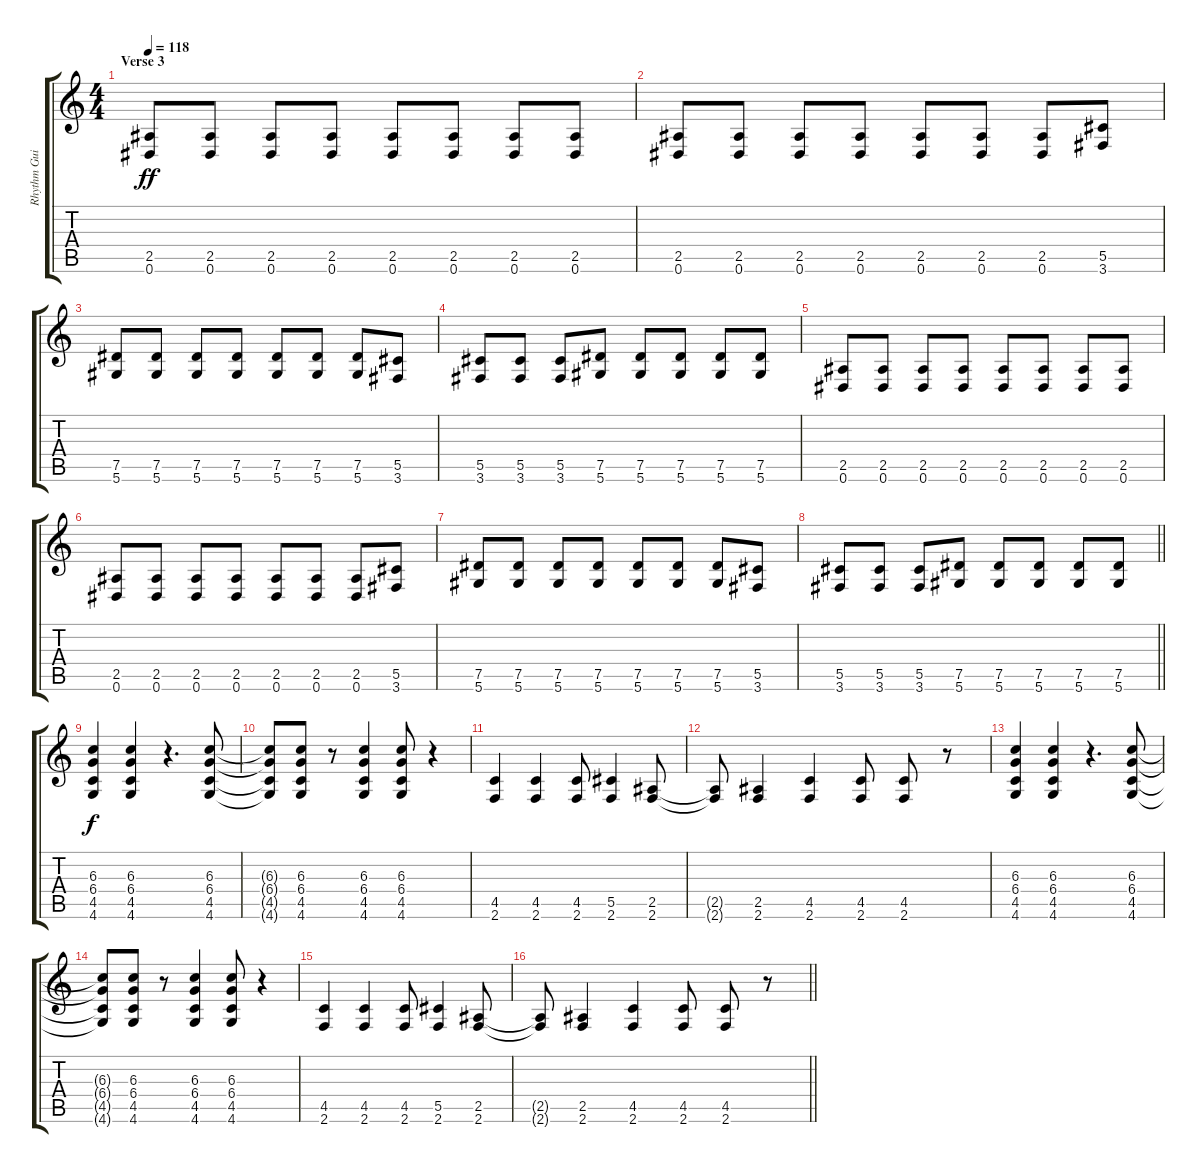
\track ("Rhythm Guitar" "Rhythm Gui") {instrument distortionguitar}
\staff {score tabs}
\tuning (Eb4 Bb3 Gb3 Db3 Ab2 Eb2) {hide}
\ts (4 4)
\section ("" "Verse 3")
\tempo 118
\clef g2
\ks c
(2.5 0.6).8{dy ff instrument distortionguitar} (2.5 0.6).8 (2.5 0.6).8 (2.5 0.6).8 (2.5 0.6).8 (2.5 0.6).8 (2.5 0.6).8 (2.5 0.6).8 |
(2.5 0.6).8 (2.5 0.6).8 (2.5 0.6).8 (2.5 0.6).8 (2.5 0.6).8 (2.5 0.6).8 (2.5 0.6).8 (5.5 3.6).8 |
(7.5 5.6).8 (7.5 5.6).8 (7.5 5.6).8 (7.5 5.6).8 (7.5 5.6).8 (7.5 5.6).8 (7.5 5.6).8 (5.5 3.6).8 |
(5.5 3.6).8 (5.5 3.6).8 (5.5 3.6).8 (7.5 5.6).8 (7.5 5.6).8 (7.5 5.6).8 (7.5 5.6).8 (7.5 5.6).8 |
(2.5 0.6).8{instrument distortionguitar} (2.5 0.6).8 (2.5 0.6).8 (2.5 0.6).8 (2.5 0.6).8 (2.5 0.6).8 (2.5 0.6).8 (2.5 0.6).8 |
(2.5 0.6).8 (2.5 0.6).8 (2.5 0.6).8 (2.5 0.6).8 (2.5 0.6).8 (2.5 0.6).8 (2.5 0.6).8 (5.5 3.6).8 |
(7.5 5.6).8 (7.5 5.6).8 (7.5 5.6).8 (7.5 5.6).8 (7.5 5.6).8 (7.5 5.6).8 (7.5 5.6).8 (5.5 3.6).8 |
\barLineRight lightlight
(5.5 3.6).8 (5.5 3.6).8 (5.5 3.6).8 (7.5 5.6).8 (7.5 5.6).8 (7.5 5.6).8 (7.5 5.6).8 (7.5 5.6).8 |
(6.3 6.4 4.5 4.6).4{dy f} (6.3 6.4 4.5 4.6).4 r.4{d} (6.3 6.4 4.5 4.6).8 |
(6.3{t} 6.4{t} 4.5{t} 4.6{t}).8 (6.3 6.4 4.5 4.6).8 r.8 (6.3 6.4 4.5 4.6).4 (6.3 6.4 4.5 4.6).8 r.4 |
(4.5 2.6).4 (4.5 2.6).4 (4.5 2.6).8 (5.5 2.6).4 (2.5 2.6).8 |
(2.5{t} 2.6{t}).8 (2.5 2.6).4 (4.5 2.6).4 (4.5 2.6).8 (4.5 2.6).8 r.8 |
(6.3 6.4 4.5 4.6).4 (6.3 6.4 4.5 4.6).4 r.4{d} (6.3 6.4 4.5 4.6).8 |
(6.3{t} 6.4{t} 4.5{t} 4.6{t}).8 (6.3 6.4 4.5 4.6).8 r.8 (6.3 6.4 4.5 4.6).4 (6.3 6.4 4.5 4.6).8 r.4 |
(4.5 2.6).4 (4.5 2.6).4 (4.5 2.6).8 (5.5 2.6).4 (2.5 2.6).8 |
\barLineRight lightlight
(2.5{t} 2.6{t}).8 (2.5 2.6).4 (4.5 2.6).4 (4.5 2.6).8 (4.5 2.6).8 r.8
